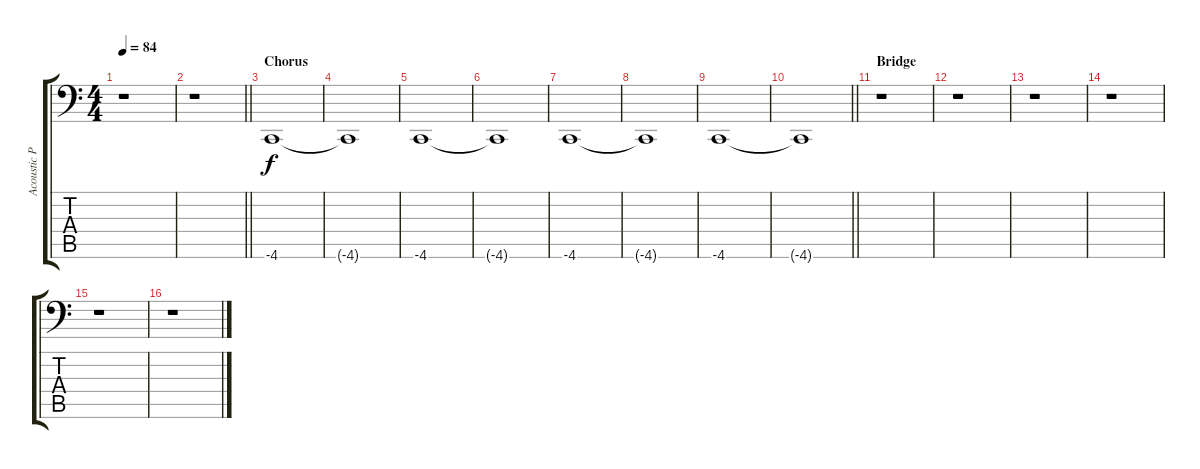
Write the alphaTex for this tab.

\track ("Acoustic Piano (Staff 2)" "Acoustic P") {instrument acousticgrandpiano}
\staff {score tabs}
\tuning (E4 B3 G3 D3 A2 E2) {hide}
\ts (4 4)
\tempo 84
\clef f4
\ks c
r.1{dy f} |
\barLineRight lightlight
r.1 |
\section ("" "Chorus")
-4.6.1 |
-4.6{t}.1 |
-4.6.1 |
-4.6{t}.1 |
-4.6.1 |
-4.6{t}.1 |
-4.6.1 |
\barLineRight lightlight
-4.6{t}.1 |
\section ("" "Bridge")
r.1 |
r.1 |
r.1 |
r.1 |
r.1 |
r.1
